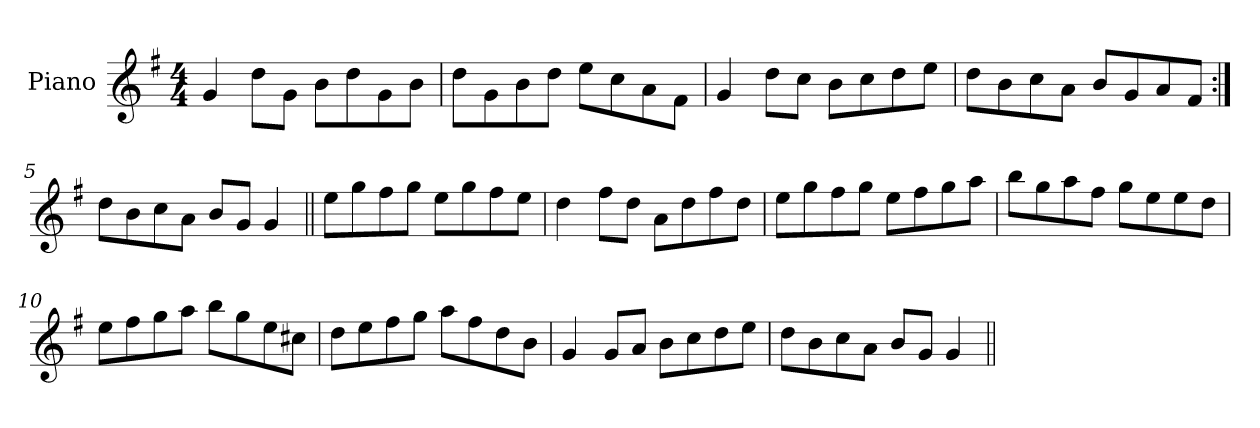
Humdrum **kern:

**kern
*part1
*staff1
*I"Piano
*I'Pno
*clefG2
*k[f#]
*G:
*M4/4
=1
4g/
8dd\L
8g\J
8b\L
8dd\
8g\
8b\J
=2
8dd\L
8g\
8b\
8dd\J
8ee\L
8cc\
8a\
8f#\J
=3
4g/
8dd\L
8cc\J
8b\L
8cc\
8dd\
8ee\J
=4
8dd\L
8b\
8cc\
8a\J
8b/L
8g/
8a/
8f#/J
!!LO:LB:g=z
=5:|!
8dd\L
8b\
8cc\
8a\J
8b/L
8g/J
4g/
=6||
8ee\L
8gg\
8ff#\
8gg\J
8ee\L
8gg\
8ff#\
8ee\J
=7
4dd\
8ff#\L
8dd\J
8a\L
8dd\
8ff#\
8dd\J
=8
8ee\L
8gg\
8ff#\
8gg\J
8ee\L
8ff#\
8gg\
8aa\J
!!LO:LB:g=z
=9
8bb\L
8gg\
8aa\
8ff#\J
8gg\L
8ee\
8ee\
8dd\J
=10
8ee\L
8ff#\
8gg\
8aa\J
8bb\L
8gg\
8ee\
8cc#X\J
=11
8dd\L
8ee\
8ff#\
8gg\J
8aa\L
8ff#\
8dd\
8b\J
=12
4g/
8g/L
8a/J
8b\L
8cc\
8dd\
8ee\J
!!LO:LB:g=z
=13
8dd\L
8b\
8cc\
8a\J
8b/L
8g/J
4g/
=||
*-
